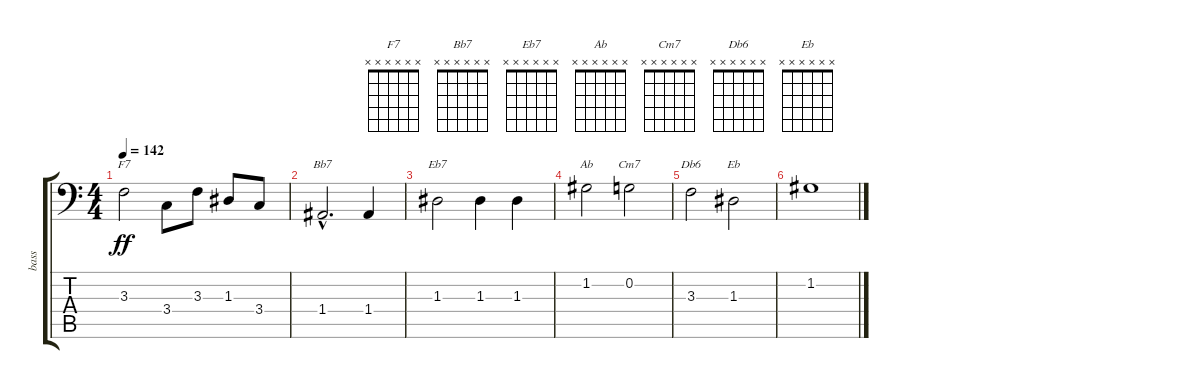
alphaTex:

\track ("bass" "bass") {instrument acousticbass}
\staff {score tabs}
\tuning (C3 G2 D2 A1 E1 A0) {hide}
\chord ("F7" x x x x x x) {firstfret 0}
\chord ("Bb7" x x x x x x) {firstfret 0}
\chord ("Eb7" x x x x x x) {firstfret 0}
\chord ("Ab" x x x x x x) {firstfret 0}
\chord ("Cm7" x x x x x x) {firstfret 0}
\chord ("Db6" x x x x x x) {firstfret 0}
\chord ("Eb" x x x x x x) {firstfret 0}
\ts (4 4)
\tempo 142
\clef f4
\ks c
3.3.2{ch "F7" dy ff} 3.4.8 3.3.8 1.3.8 3.4.8 |
1.4{hac}.2{d ch "Bb7"} 1.4.4 |
1.3.2{ch "Eb7"} 1.3.4 1.3.4 |
1.2.2{ch "Ab"} 0.2.2{ch "Cm7"} |
3.3.2{ch "Db6"} 1.3.2{ch "Eb"} |
1.2.1
